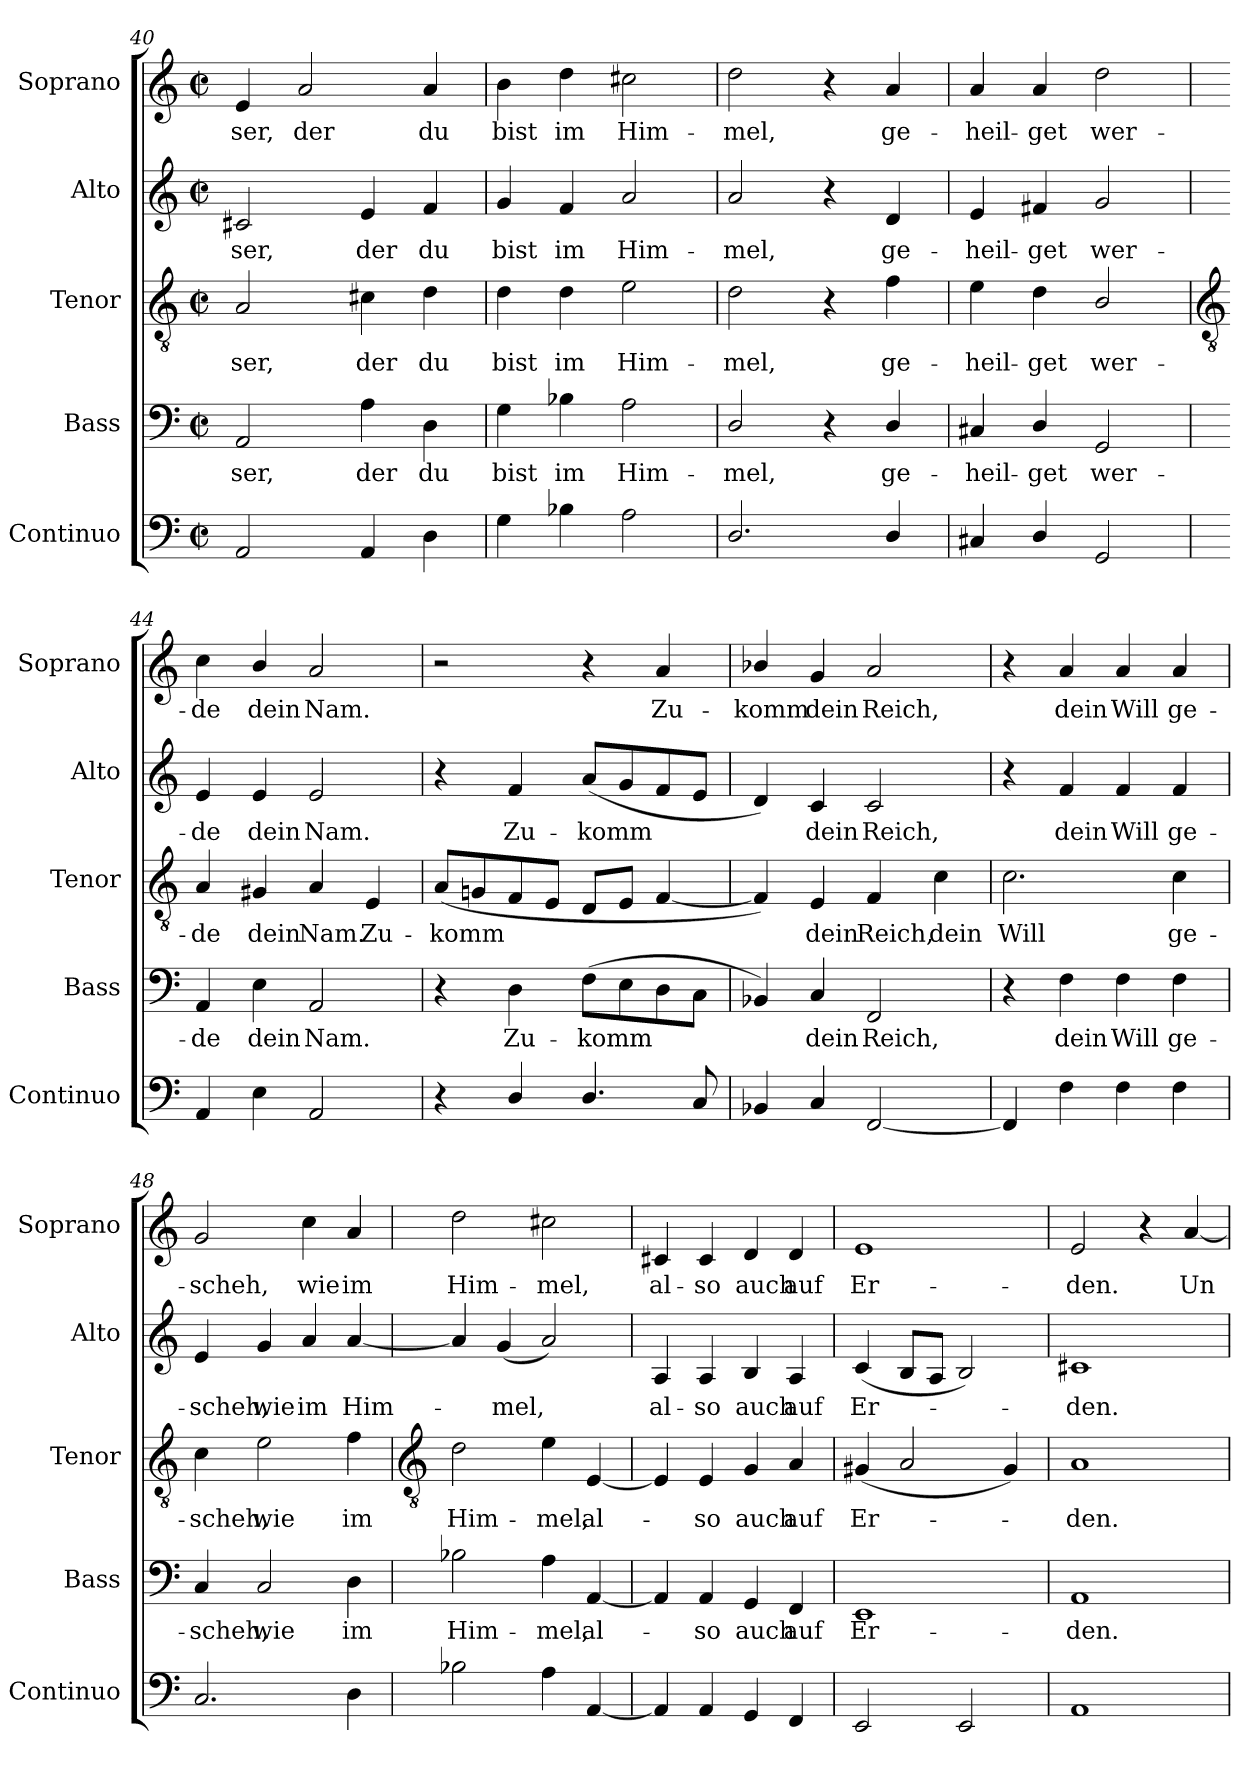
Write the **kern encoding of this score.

**kern	**kern	**text	**kern	**text	**kern	**text	**kern	**text
*part5	*part4	*part4	*part3	*part3	*part2	*part2	*part1	*part1
*staff5	*staff4	*staff4	*staff3	*staff3	*staff2	*staff2	*staff1	*staff1
*I"Continuo	*I"Bass	*	*I"Tenor	*	*I"Alto	*	*I"Soprano	*
*I'Continuo	*I'Bass	*	*I'Tenor	*	*I'Alto	*	*I'Soprano	*
*clefF4	*clefF4	*	*clefGv2	*	*clefG2	*	*clefG2	*
*k[]	*k[]	*	*k[]	*	*k[]	*	*k[]	*
*C:	*C:	*	*C:	*	*C:	*	*C:	*
*M2/2	*M2/2	*	*M2/2	*	*M2/2	*	*M2/2	*
*met(c|)	*met(c|)	*	*met(c|)	*	*met(c|)	*	*met(c|)	*
=40	=40	=40	=40	=40	=40	=40	=40	=40
!	!	!LO:LY:b	!	!LO:LY:b	!	!LO:LY:b	!	!LO:LY:b
2AA	2AA	-ser,	2A	-ser,	2c#X	-ser,	4e	-ser,
!	!	!	!	!	!	!	!	!LO:LY:b
.	.	.	.	.	.	.	2a	der
!	!	!LO:LY:b	!	!LO:LY:b	!	!LO:LY:b	!	!
4AA	4A	der	4c#X	der	4e	der	.	.
!	!	!LO:LY:b	!	!LO:LY:b	!	!LO:LY:b	!	!LO:LY:b
4D	4D	du	4d	du	4f	du	4a	du
=41	=41	=41	=41	=41	=41	=41	=41	=41
!	!	!LO:LY:b	!	!LO:LY:b	!	!LO:LY:b	!	!LO:LY:b
4G	4G	bist	4d	bist	4g	bist	4b	bist
!	!	!LO:LY:b	!	!LO:LY:b	!	!LO:LY:b	!	!LO:LY:b
4B-X	4B-X	im	4d	im	4f	im	4dd	im
!	!	!LO:LY:b	!	!LO:LY:b	!	!LO:LY:b	!	!LO:LY:b
2A	2A	Him-	2e	Him-	2a	Him-	2cc#X	Him-
=42	=42	=42	=42	=42	=42	=42	=42	=42
!	!	!LO:LY:b	!	!LO:LY:b	!	!LO:LY:b	!	!LO:LY:b
2.D/	2D/	-mel,	2d	-mel,	2a	-mel,	2dd	-mel,
.	4r	.	4r	.	4r	.	4r	.
!	!	!LO:LY:b	!	!LO:LY:b	!	!LO:LY:b	!	!LO:LY:b
4D/	4D/	ge-	4f	ge-	4d	ge-	4a	ge-
=43	=43	=43	=43	=43	=43	=43	=43	=43
!	!	!LO:LY:b	!	!LO:LY:b	!	!LO:LY:b	!	!LO:LY:b
4C#X	4C#X	-heil-	4e	-heil-	4e	-heil-	4a	-heil-
!	!	!LO:LY:b	!	!LO:LY:b	!	!LO:LY:b	!	!LO:LY:b
4D/	4D/	-get	4d	-get	4f#X	-get	4a	-get
!	!	!LO:LY:b	!	!LO:LY:b	!	!LO:LY:b	!	!LO:LY:b
2GG	2GG	wer-	2B/	wer-	2g	wer-	2dd	wer-
!!LO:LB:g=z
=44	=44	=44	=44	=44	=44	=44	=44	=44
*	*	*	*clefGv2	*	*	*	*	*
!	!	!LO:LY:b	!	!LO:LY:b	!	!LO:LY:b	!	!LO:LY:b
4AA	4AA	-de	4A	-de	4e	-de	4cc	-de
!	!	!LO:LY:b	!	!LO:LY:b	!	!LO:LY:b	!	!LO:LY:b
4E	4E	dein	4G#X	dein	4e	dein	4b/	dein
!	!	!LO:LY:b	!	!LO:LY:b	!	!LO:LY:b	!	!LO:LY:b
2AA	2AA	Nam.	4A	Nam.	2e	Nam.	2a	Nam.
!	!	!	!	!LO:LY:b	!	!	!	!
.	.	.	4E	Zu-	.	.	.	.
=45	=45	=45	=45	=45	=45	=45	=45	=45
!	!	!	!	!LO:LY:b	!	!	!	!
4r	4r	.	(<8AL	-komm	4r	.	2r	.
.	.	.	8Gn	.	.	.	.	.
!	!	!LO:LY:b	!	!	!	!LO:LY:b	!	!
4D/	4D	Zu-	8F	.	4f	Zu-	.	.
.	.	.	8EJ	.	.	.	.	.
!	!	!LO:LY:b	!	!	!	!LO:LY:b	!	!
4.D/	(>8FL	-komm	8DL	.	(<8aL	-komm	4r	.
.	8E	.	8EJ	.	8g	.	.	.
!	!	!	!	!	!	!	!	!LO:LY:b
.	8D	.	[4F	.	8f	.	4a	Zu-
8C	8CJ	.	.	.	8eJ	.	.	.
=46	=46	=46	=46	=46	=46	=46	=46	=46
!	!	!	!	!	!	!	!	!LO:LY:b
4BB-X	4BB-X)	.	4F])	.	4d)	.	4b-X/	-komm
!	!	!LO:LY:b	!	!LO:LY:b	!	!LO:LY:b	!	!LO:LY:b
4C	4C	dein	4E	dein	4c	dein	4g	dein
!	!	!LO:LY:b	!	!LO:LY:b	!	!LO:LY:b	!	!LO:LY:b
[2FF	2FF	Reich,	4F	Reich,	2c	Reich,	2a	Reich,
!	!	!	!	!LO:LY:b	!	!	!	!
.	.	.	4c	dein	.	.	.	.
=47	=47	=47	=47	=47	=47	=47	=47	=47
!	!	!	!	!LO:LY:b	!	!	!	!
4FF]	4r	.	2.c	Will	4r	.	4r	.
!	!	!LO:LY:b	!	!	!	!LO:LY:b	!	!LO:LY:b
4F	4F	dein	.	.	4f	dein	4a	dein
!	!	!LO:LY:b	!	!	!	!LO:LY:b	!	!LO:LY:b
4F	4F	Will	.	.	4f	Will	4a	Will
!	!	!LO:LY:b	!	!LO:LY:b	!	!LO:LY:b	!	!LO:LY:b
4F	4F	ge-	4c	ge-	4f	ge-	4a	ge-
=48	=48	=48	=48	=48	=48	=48	=48	=48
!	!	!LO:LY:b	!	!LO:LY:b	!	!LO:LY:b	!	!LO:LY:b
2.C	4C	-scheh,	4c	-scheh,	4e	-scheh,	2g	-scheh,
!	!	!LO:LY:b	!	!LO:LY:b	!	!LO:LY:b	!	!
.	2C	wie	2e	wie	4g	wie	.	.
!	!	!	!	!	!	!LO:LY:b	!	!LO:LY:b
.	.	.	.	.	4a	im	4cc	wie
!	!	!LO:LY:b	!	!LO:LY:b	!	!LO:LY:b	!	!LO:LY:b
4D	4D	im	4f	im	[4a	Him-	4a	im
!!LO:LB:g=z
=49	=49	=49	=49	=49	=49	=49	=49	=49
*	*	*	*clefGv2	*	*	*	*	*
!	!	!LO:LY:b	!	!LO:LY:b	!	!	!	!LO:LY:b
2B-X	2B-X	Him-	2d	Him-	4a]	.	2dd	Him-
!	!	!	!	!	!	!LO:LY:b	!	!
.	.	.	.	.	(<4g	mel,	.	.
!	!	!LO:LY:b	!	!LO:LY:b	!	!	!	!LO:LY:b
4A	4A	-mel,	4e	-mel,	2a)	.	2cc#X	-mel,
!	!	!LO:LY:b	!	!LO:LY:b	!	!	!	!
[4AA	[4AA	al-	[4E	al-	.	.	.	.
=50	=50	=50	=50	=50	=50	=50	=50	=50
!	!	!	!	!	!	!LO:LY:b	!	!LO:LY:b
4AA]	4AA]	.	4E]	.	4A	al-	4c#X	al-
!	!	!LO:LY:b	!	!LO:LY:b	!	!LO:LY:b	!	!LO:LY:b
4AA	4AA	so	4E	so	4A	-so	4c#	-so
!	!	!LO:LY:b	!	!LO:LY:b	!	!LO:LY:b	!	!LO:LY:b
4GG	4GG	auch	4G	auch	4B	auch	4d	auch
!	!	!LO:LY:b	!	!LO:LY:b	!	!LO:LY:b	!	!LO:LY:b
4FF	4FF	auf	4A	auf	4A	auf	4d	auf
=51	=51	=51	=51	=51	=51	=51	=51	=51
!	!	!LO:LY:b	!	!LO:LY:b	!	!LO:LY:b	!	!LO:LY:b
2EE	1EE	Er-	(<4G#X	Er-	(<4c	Er-	1e	Er-
.	.	.	2A	.	8BL	.	.	.
.	.	.	.	.	8AJ	.	.	.
2EE	.	.	.	.	2B)	.	.	.
.	.	.	4G#)	.	.	.	.	.
=52	=52	=52	=52	=52	=52	=52	=52	=52
!	!	!LO:LY:b	!	!LO:LY:b	!	!LO:LY:b	!	!LO:LY:b
1AA	1AA	-den.	1A	den.	1c#X	den.	2e	-den.
.	.	.	.	.	.	.	4r	.
!	!	!	!	!	!	!	!	!LO:LY:b
.	.	.	.	.	.	.	[4a	Un-
=	=	=	=	=	=	=	=	=
*-	*-	*-	*-	*-	*-	*-	*-	*-
